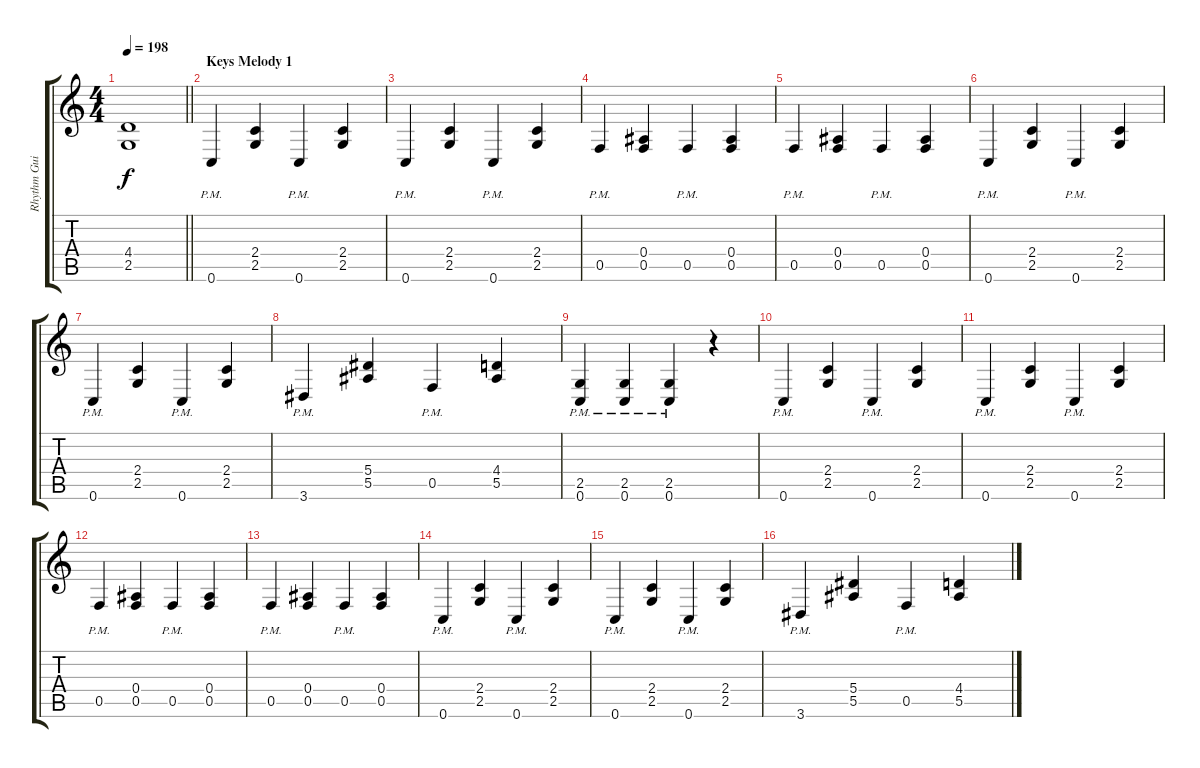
\track ("Rhythm Guitar" "Rhythm Gui") {instrument distortionguitar}
\staff {score tabs}
\tuning (C4 G3 Eb3 Bb2 F2 C2) {hide}
\ts (4 4)
\tempo 198
\clef g2
\barLineRight lightlight
\ks c
(4.4 2.5).1{dy f} |
\section ("" "Keys Melody 1")
0.6{pm}.4{volume 14} (2.4 2.5).4 0.6{pm}.4 (2.4 2.5).4 |
0.6{pm}.4 (2.4 2.5).4 0.6{pm}.4 (2.4 2.5).4 |
0.5{pm}.4 (0.4 0.5).4 0.5{pm}.4 (0.4 0.5).4 |
0.5{pm}.4 (0.4 0.5).4 0.5{pm}.4 (0.4 0.5).4 |
0.6{pm}.4 (2.4 2.5).4 0.6{pm}.4 (2.4 2.5).4 |
0.6{pm}.4 (2.4 2.5).4 0.6{pm}.4 (2.4 2.5).4 |
3.6{pm}.4 (5.4 5.5).4 0.5{pm}.4 (4.4 5.5).4 |
(2.5{pm} 0.6{pm}).4 (2.5{pm} 0.6{pm}).4 (2.5{pm} 0.6{pm}).4 r.4 |
0.6{pm}.4 (2.4 2.5).4 0.6{pm}.4 (2.4 2.5).4 |
0.6{pm}.4 (2.4 2.5).4 0.6{pm}.4 (2.4 2.5).4 |
0.5{pm}.4 (0.4 0.5).4 0.5{pm}.4 (0.4 0.5).4 |
0.5{pm}.4 (0.4 0.5).4 0.5{pm}.4 (0.4 0.5).4 |
0.6{pm}.4 (2.4 2.5).4 0.6{pm}.4 (2.4 2.5).4 |
0.6{pm}.4 (2.4 2.5).4 0.6{pm}.4 (2.4 2.5).4 |
3.6{pm}.4 (5.4 5.5).4 0.5{pm}.4 (4.4 5.5).4
